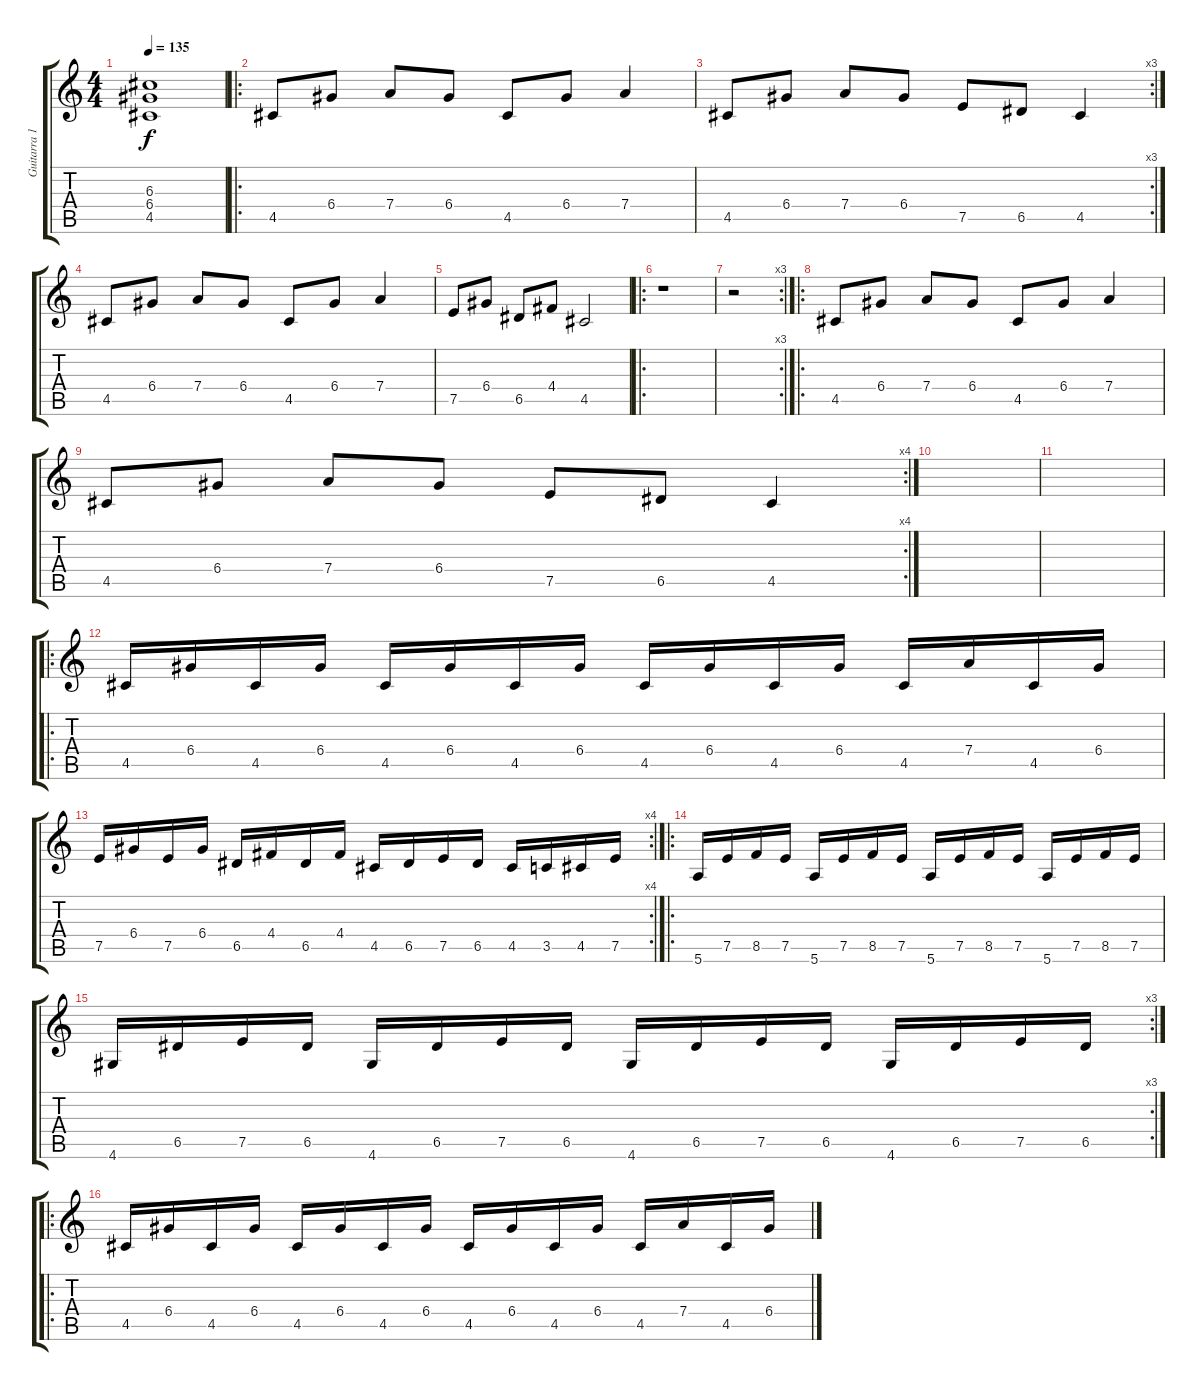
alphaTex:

\track ("Guitarra 1" "Guitarra 1") {instrument distortionguitar}
\staff {score tabs}
\tuning (E4 B3 G3 D3 A2 E2) {hide}
\ts (4 4)
\tempo 135
\clef g2
\ks c
(6.3 6.4 4.5).1{dy f instrument acousticguitarsteel} |
\ro
4.5.8 6.4.8 7.4.8 6.4.8 4.5.8 6.4.8 7.4.4 |
\rc 3
4.5.8 6.4.8 7.4.8 6.4.8 7.5.8 6.5.8 4.5.4 |
4.5.8 6.4.8 7.4.8 6.4.8 4.5.8 6.4.8 7.4.4 |
7.5.8 6.4.8 6.5.8 4.4.8 4.5.2 |
\ro
r.1 |
\rc 3
r.2 |
\ro
4.5.8{instrument overdrivenguitar} 6.4.8 7.4.8 6.4.8 4.5.8 6.4.8 7.4.4 |
\rc 4
4.5.8 6.4.8 7.4.8 6.4.8 7.5.8 6.5.8 4.5.4 |
|
|
\ro
4.5.16 6.4.16 4.5.16 6.4.16 4.5.16 6.4.16 4.5.16 6.4.16 4.5.16 6.4.16 4.5.16 6.4.16 4.5.16 7.4.16 4.5.16 6.4.16 |
\rc 4
7.5.16 6.4.16 7.5.16 6.4.16 6.5.16 4.4.16 6.5.16 4.4.16 4.5.16 6.5.16 7.5.16 6.5.16 4.5.16 3.5.16 4.5.16 7.5.16 |
\ro
5.6.16 7.5.16 8.5.16 7.5.16 5.6.16 7.5.16 8.5.16 7.5.16 5.6.16 7.5.16 8.5.16 7.5.16 5.6.16 7.5.16 8.5.16 7.5.16 |
\rc 3
4.6.16 6.5.16 7.5.16 6.5.16 4.6.16 6.5.16 7.5.16 6.5.16 4.6.16 6.5.16 7.5.16 6.5.16 4.6.16 6.5.16 7.5.16 6.5.16 |
\ro
4.5.16 6.4.16 4.5.16 6.4.16 4.5.16 6.4.16 4.5.16 6.4.16 4.5.16 6.4.16 4.5.16 6.4.16 4.5.16 7.4.16 4.5.16 6.4.16
